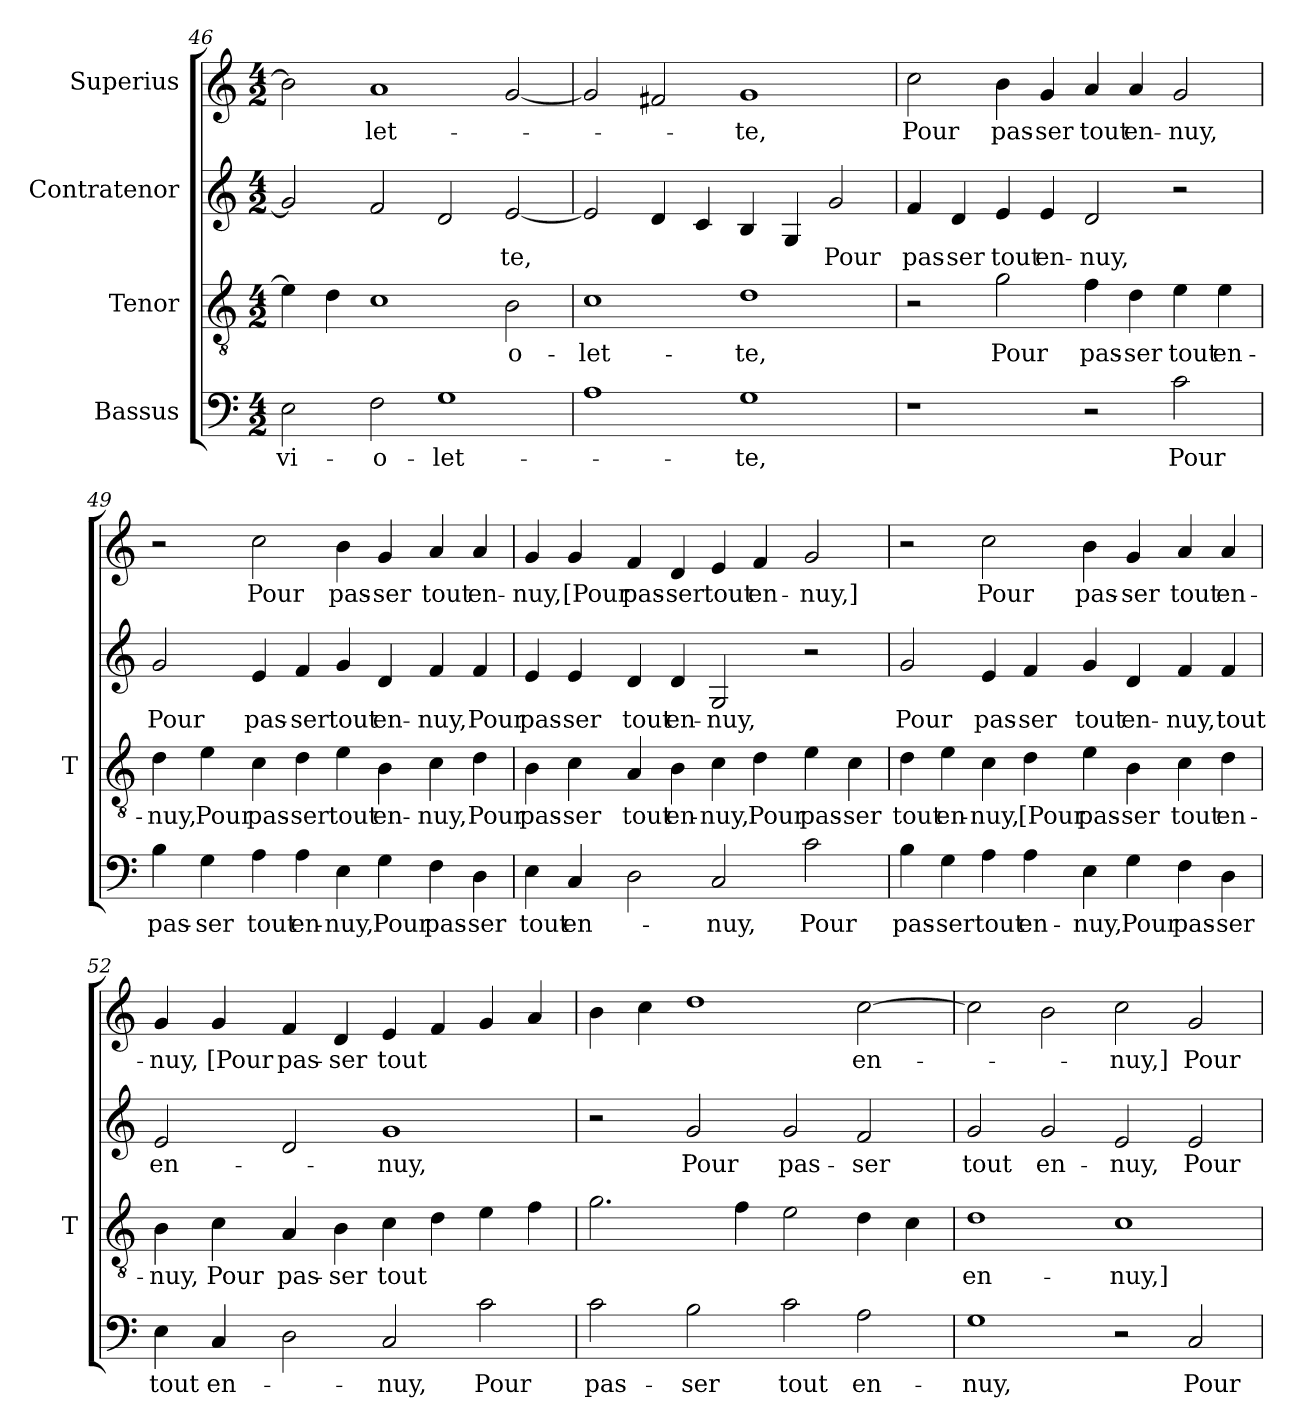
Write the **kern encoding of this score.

**kern	**text	**kern	**text	**kern	**text	**kern	**text
*part4	*part4	*part3	*part3	*part2	*part2	*part1	*part1
*staff4	*staff4	*staff3	*staff3	*staff2	*staff2	*staff1	*staff1
*I"Bassus	*	*I"Tenor	*	*I"Contratenor	*	*I"Superius	*
*	*	*I'T	*	*	*	*	*
*clefF4	*	*clefGv2	*	*clefG2	*	*clefG2	*
*k[]	*	*k[]	*	*k[]	*	*k[]	*
*M4/2	*	*M4/2	*	*M4/2	*	*M4/2	*
=46	=46	=46	=46	=46	=46	=46	=46
2E	vi-	4e]	.	2g]	.	2b]	.
.	.	4d	.	.	.	.	.
2F	o-	1c	.	2f	.	1a	let-
1G	let-	.	.	2d	.	.	.
.	.	2B	o-	[2e	-te,	[2g	.
=47	=47	=47	=47	=47	=47	=47	=47
1A	.	1c	let-	2e]	.	2g]	.
.	.	.	.	4d	.	2f#X	.
.	.	.	.	4c	.	.	.
1G	-te,	1d	-te,	4B	.	1g	-te,
.	.	.	.	4G	.	.	.
.	.	.	.	2g	-Pour	.	.
=48	=48	=48	=48	=48	=48	=48	=48
1r	.	2r	.	4f	pas-	2cc	-Pour
.	.	.	.	4d	-ser	.	.
.	.	2g	-Pour	4e	-tout	4b	pas-
.	.	.	.	4e	en-	4g	-ser
2r	.	4f	pas-	2d	-nuy,	4a	-tout
.	.	4d	-ser	.	.	4a	en-
2c	-Pour	4e	-tout	2r	.	2g	-nuy,
.	.	4e	en-	.	.	.	.
=49	=49	=49	=49	=49	=49	=49	=49
4B	pas-	4d	-nuy,	2g	-Pour	2r	.
4G	-ser	4e	-Pour	.	.	.	.
4A	-tout	4c	pas-	4e	pas-	2cc	-Pour
4A	en-	4d	-ser	4f	-ser	.	.
4E	-nuy,	4e	-tout	4g	-tout	4b	pas-
4G	-Pour	4B	en-	4d	en-	4g	-ser
4F	pas-	4c	-nuy,	4f	-nuy,	4a	-tout
4D	-ser	4d	-Pour	4f	-Pour	4a	en-
=50	=50	=50	=50	=50	=50	=50	=50
4E	-tout	4B	pas-	4e	pas-	4g	-nuy,
4C	en-	4c	-ser	4e	-ser	4g	-[Pour
2D	.	4A	-tout	4d	-tout	4f	pas-
.	.	4B	en-	4d	en-	4d	-ser
2C	-nuy,	4c	-nuy,	2G	-nuy,	4e	-tout
.	.	4d	-Pour	.	.	4f	en-
2c	-Pour	4e	pas-	2r	.	2g	-nuy,]
.	.	4c	-ser	.	.	.	.
=51	=51	=51	=51	=51	=51	=51	=51
4B	pas-	4d	-tout	2g	-Pour	2r	.
4G	-ser	4e	en-	.	.	.	.
4A	-tout	4c	-nuy,	4e	pas-	2cc	-Pour
4A	en-	4d	-[Pour	4f	-ser	.	.
4E	-nuy,	4e	pas-	4g	-tout	4b	pas-
4G	-Pour	4B	-ser	4d	en-	4g	-ser
4F	pas-	4c	-tout	4f	-nuy,	4a	-tout
4D	-ser	4d	en-	4f	-tout	4a	en-
=52	=52	=52	=52	=52	=52	=52	=52
4E	-tout	4B	-nuy,	2e	en-	4g	-nuy,
4C	en-	4c	-Pour	.	.	4g	-[Pour
2D	.	4A	pas-	2d	.	4f	pas-
.	.	4B	-ser	.	.	4d	-ser
2C	-nuy,	4c	-tout	1g	-nuy,	4e	-tout
.	.	4d	.	.	.	4f	.
2c	-Pour	4e	.	.	.	4g	.
.	.	4f	.	.	.	4a	.
=53	=53	=53	=53	=53	=53	=53	=53
2c	pas-	2.g	.	2r	.	4b	.
.	.	.	.	.	.	4cc	.
2B	-ser	.	.	2g	-Pour	1dd	.
.	.	4f	.	.	.	.	.
2c	-tout	2e	.	2g	pas-	.	.
2A	en-	4d	.	2f	-ser	[2cc	en-
.	.	4c	.	.	.	.	.
=54	=54	=54	=54	=54	=54	=54	=54
1G	-nuy,	1d	en-	2g	-tout	2cc]	.
.	.	.	.	2g	en-	2b	.
2r	.	1c	-nuy,]	2e	-nuy,	2cc	-nuy,]
2C	-Pour	.	.	2e	-Pour	2g	-Pour
=	=	=	=	=	=	=	=
*-	*-	*-	*-	*-	*-	*-	*-
